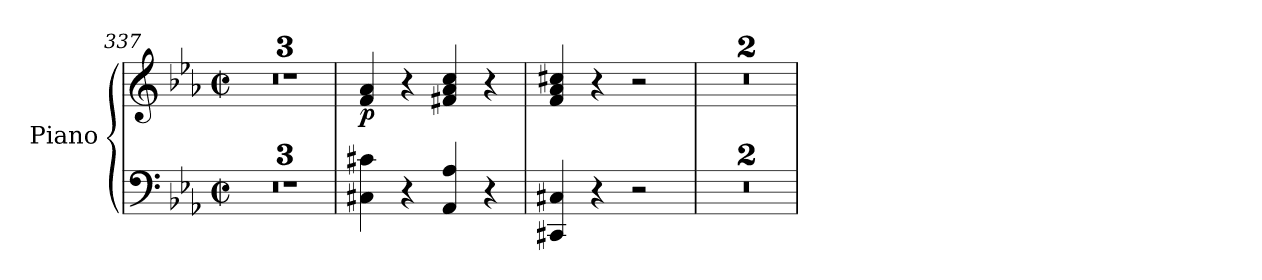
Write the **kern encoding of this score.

**kern	**kern	**dynam
*part1	*part1	*part1
*staff2	*staff1	*staff1/2
*I"Piano	*	*
*I'Pno	*	*
*clefF4	*clefG2	*
*k[b-e-a-]	*k[b-e-a-]	*
*M2/2	*M2/2	*
*met(c|)	*met(c|)	*
=337	=337	=337
1r	1r	.
=338	=338	=338
1r	1r	.
=339	=339	=339
1r	1r	.
=340	=340	=340
!	!	!LO:DY:b
4C#X\ 4c#X\	4f/ 4a-/	p
4r	4r	.
4AA-/ 4A-/	4f#X/ 4a-/ 4cc/	.
4r	4r	.
=341	=341	=341
4CC#X/ 4C#X/	4f/ 4a-/ 4cc#X/	.
4r	4r	.
2r	2r	.
=342	=342	=342
1r	1r	.
=343	=343	=343
1r	1r	.
=	=	=
*-	*-	*-
